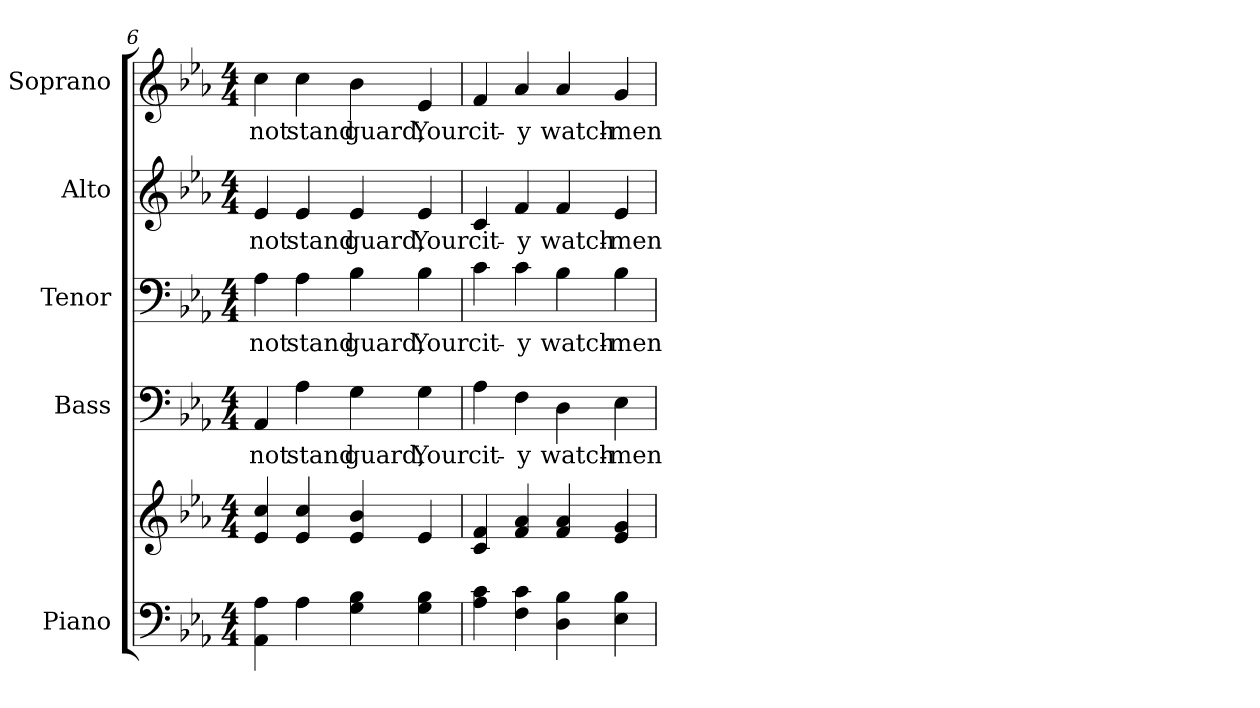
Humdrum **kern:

**kern	**kern	**kern	**text	**kern	**text	**kern	**text	**kern	**text
*part5	*part5	*part4	*part4	*part3	*part3	*part2	*part2	*part1	*part1
*staff6	*staff5	*staff4	*staff4	*staff3	*staff3	*staff2	*staff2	*staff1	*staff1
*I"Piano	*	*I"Bass	*	*I"Tenor	*	*I"Alto	*	*I"Soprano	*
*I'Pno.	*	*I'B.	*	*I'T.	*	*I'A.	*	*I'S.	*
*clefF4	*clefG2	*clefF4	*	*clefF4	*	*clefG2	*	*clefG2	*
*k[b-e-a-]	*k[b-e-a-]	*k[b-e-a-]	*	*k[b-e-a-]	*	*k[b-e-a-]	*	*k[b-e-a-]	*
*E-:	*E-:	*E-:	*	*E-:	*	*E-:	*	*E-:	*
*M4/4	*M4/4	*M4/4	*	*M4/4	*	*M4/4	*	*M4/4	*
=6	=6	=6	=6	=6	=6	=6	=6	=6	=6
!	!	!	!LO:LY:b:color=#000000	!	!	!	!	!	!
!	!	!	!	!	!LO:LY:b:color=#000000	!	!	!	!
!	!	!	!	!	!	!	!LO:LY:b:color=#000000	!	!
!	!	!	!	!	!	!	!	!	!LO:LY:b:color=#000000
4AA-i\ 4A-i	4e-i/ 4cci	4AA-i/	not	4A-i\	not	4e-i/	not	4cci\	not
!	!	!	!LO:LY:b:color=#000000	!	!	!	!	!	!
!	!	!	!	!	!LO:LY:b:color=#000000	!	!	!	!
!	!	!	!	!	!	!	!LO:LY:b:color=#000000	!	!
!	!	!	!	!	!	!	!	!	!LO:LY:b:color=#000000
4A-i\	4e-i/ 4cci	4A-i\	stand	4A-i\	stand	4e-i/	stand	4cci\	stand
!	!	!	!LO:LY:b:color=#000000	!	!	!	!	!	!
!	!	!	!	!	!LO:LY:b:color=#000000	!	!	!	!
!	!	!	!	!	!	!	!LO:LY:b:color=#000000	!	!
!	!	!	!	!	!	!	!	!	!LO:LY:b:color=#000000
4Gi\ 4B-i	4e-i/ 4b-i	4Gi\	guard,	4B-i\	guard,	4e-i/	guard,	4b-i\	guard,
!	!	!	!LO:LY:b:color=#000000	!	!	!	!	!	!
!	!	!	!	!	!LO:LY:b:color=#000000	!	!	!	!
!	!	!	!	!	!	!	!LO:LY:b:color=#000000	!	!
!	!	!	!	!	!	!	!	!	!LO:LY:b:color=#000000
4Gi\ 4B-i	4e-i/	4Gi\	Your	4B-i\	Your	4e-i/	Your	4e-i/	Your
!!LO:PB:g=z
=7	=7	=7	=7	=7	=7	=7	=7	=7	=7
!	!	!	!LO:LY:b:color=#000000	!	!	!	!	!	!
!	!	!	!	!	!LO:LY:b:color=#000000	!	!	!	!
!	!	!	!	!	!	!	!LO:LY:b:color=#000000	!	!
!	!	!	!	!	!	!	!	!	!LO:LY:b:color=#000000
4A-i\ 4ci	4ci/ 4fi	4A-i\	cit-	4ci\	cit-	4ci/	cit-	4fi/	cit-
!	!	!	!LO:LY:b:color=#000000	!	!	!	!	!	!
!	!	!	!	!	!LO:LY:b:color=#000000	!	!	!	!
!	!	!	!	!	!	!	!LO:LY:b:color=#000000	!	!
!	!	!	!	!	!	!	!	!	!LO:LY:b:color=#000000
4Fi\ 4ci	4fi/ 4a-i	4Fi\	-y	4ci\	-y	4fi/	-y	4a-i/	-y
!	!	!	!LO:LY:b:color=#000000	!	!	!	!	!	!
!	!	!	!	!	!LO:LY:b:color=#000000	!	!	!	!
!	!	!	!	!	!	!	!LO:LY:b:color=#000000	!	!
!	!	!	!	!	!	!	!	!	!LO:LY:b:color=#000000
4Di\ 4B-i	4fi/ 4a-i	4Di\	watch-	4B-i\	watch-	4fi/	watch-	4a-i/	watch-
!	!	!	!LO:LY:b:color=#000000	!	!	!	!	!	!
!	!	!	!	!	!LO:LY:b:color=#000000	!	!	!	!
!	!	!	!	!	!	!	!LO:LY:b:color=#000000	!	!
!	!	!	!	!	!	!	!	!	!LO:LY:b:color=#000000
4E-i\ 4B-i	4e-i/ 4gi	4E-i\	-men	4B-i\	-men	4e-i/	-men	4gi/	-men
=	=	=	=	=	=	=	=	=	=
*-	*-	*-	*-	*-	*-	*-	*-	*-	*-
